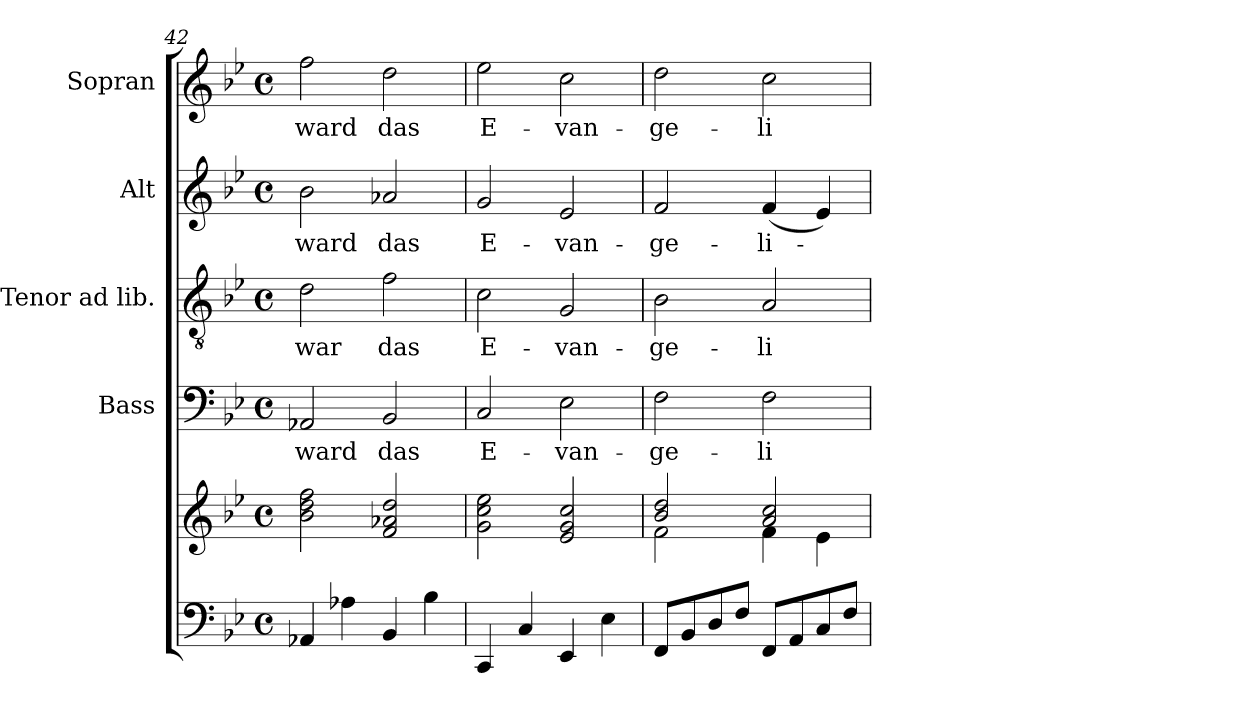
**kern	**kern	**kern	**text	**kern	**text	**kern	**text	**kern	**text
*part5	*part5	*part4	*part4	*part3	*part3	*part2	*part2	*part1	*part1
*staff6	*staff5	*staff4	*staff4	*staff3	*staff3	*staff2	*staff2	*staff1	*staff1
*	*	*I"Bass	*	*I"Tenor ad lib.	*	*I"Alt	*	*I"Sopran	*
*	*	*I'B.	*	*I'T.	*	*I'A.	*	*I'S.	*
*clefF4	*clefG2	*clefF4	*	*clefGv2	*	*clefG2	*	*clefG2	*
*k[b-e-]	*k[b-e-]	*k[b-e-]	*	*k[b-e-]	*	*k[b-e-]	*	*k[b-e-]	*
*B-:	*B-:	*B-:	*	*B-:	*	*B-:	*	*B-:	*
*M4/4	*M4/4	*M4/4	*	*M4/4	*	*M4/4	*	*M4/4	*
*met(c)	*met(c)	*met(c)	*	*met(c)	*	*met(c)	*	*met(c)	*
=42	=42	=42	=42	=42	=42	=42	=42	=42	=42
!	!	!	!LO:LY:b	!	!LO:LY:b	!	!LO:LY:b	!	!LO:LY:b
4AA-X/	2b-\ 2dd\ 2ff\	2AA-X/	ward	2d\	war	2b-\	ward	2ff\	ward
4A-X\	.	.	.	.	.	.	.	.	.
!	!	!	!LO:LY:b	!	!LO:LY:b	!	!LO:LY:b	!	!LO:LY:b
4BB-/	2f/ 2a-X/ 2dd/	2BB-/	das	2f\	das	2a-X/	das	2dd\	das
4B-\	.	.	.	.	.	.	.	.	.
=43	=43	=43	=43	=43	=43	=43	=43	=43	=43
!	!	!	!LO:LY:b	!	!LO:LY:b	!	!LO:LY:b	!	!LO:LY:b
4CC/	2g\ 2cc\ 2ee-\	2C/	E-	2c\	E-	2g/	E-	2ee-\	E-
4C/	.	.	.	.	.	.	.	.	.
!	!	!	!LO:LY:b	!	!LO:LY:b	!	!LO:LY:b	!	!LO:LY:b
4EE-/	2e-/ 2g/ 2cc/	2E-\	-van-	2G/	-van-	2e-/	-van-	2cc\	-van-
4E-\	.	.	.	.	.	.	.	.	.
=44	=44	=44	=44	=44	=44	=44	=44	=44	=44
*	*^	*	*	*	*	*	*	*	*
!	!	!	!	!LO:LY:b	!	!LO:LY:b	!	!LO:LY:b	!	!LO:LY:b
8FF/L	2b-/ 2dd/	2f\	2F\	-ge-	2B-\	-ge-	2f/	-ge-	2dd\	-ge-
8BB-/	.	.	.	.	.	.	.	.	.	.
8D/	.	.	.	.	.	.	.	.	.	.
8F/J	.	.	.	.	.	.	.	.	.	.
!	!	!	!	!LO:LY:b	!	!LO:LY:b	!	!LO:LY:b	!	!LO:LY:b
8FF/L	2a/ 2cc/	4f\	2F\	-li-	2A/	-li-	(<4f/	-li-	2cc\	-li-
8AA/	.	.	.	.	.	.	.	.	.	.
8C/	.	4e-\	.	.	.	.	4e-/)	.	.	.
8F/J	.	.	.	.	.	.	.	.	.	.
*	*v	*v	*	*	*	*	*	*	*	*
=	=	=	=	=	=	=	=	=	=
*-	*-	*-	*-	*-	*-	*-	*-	*-	*-
